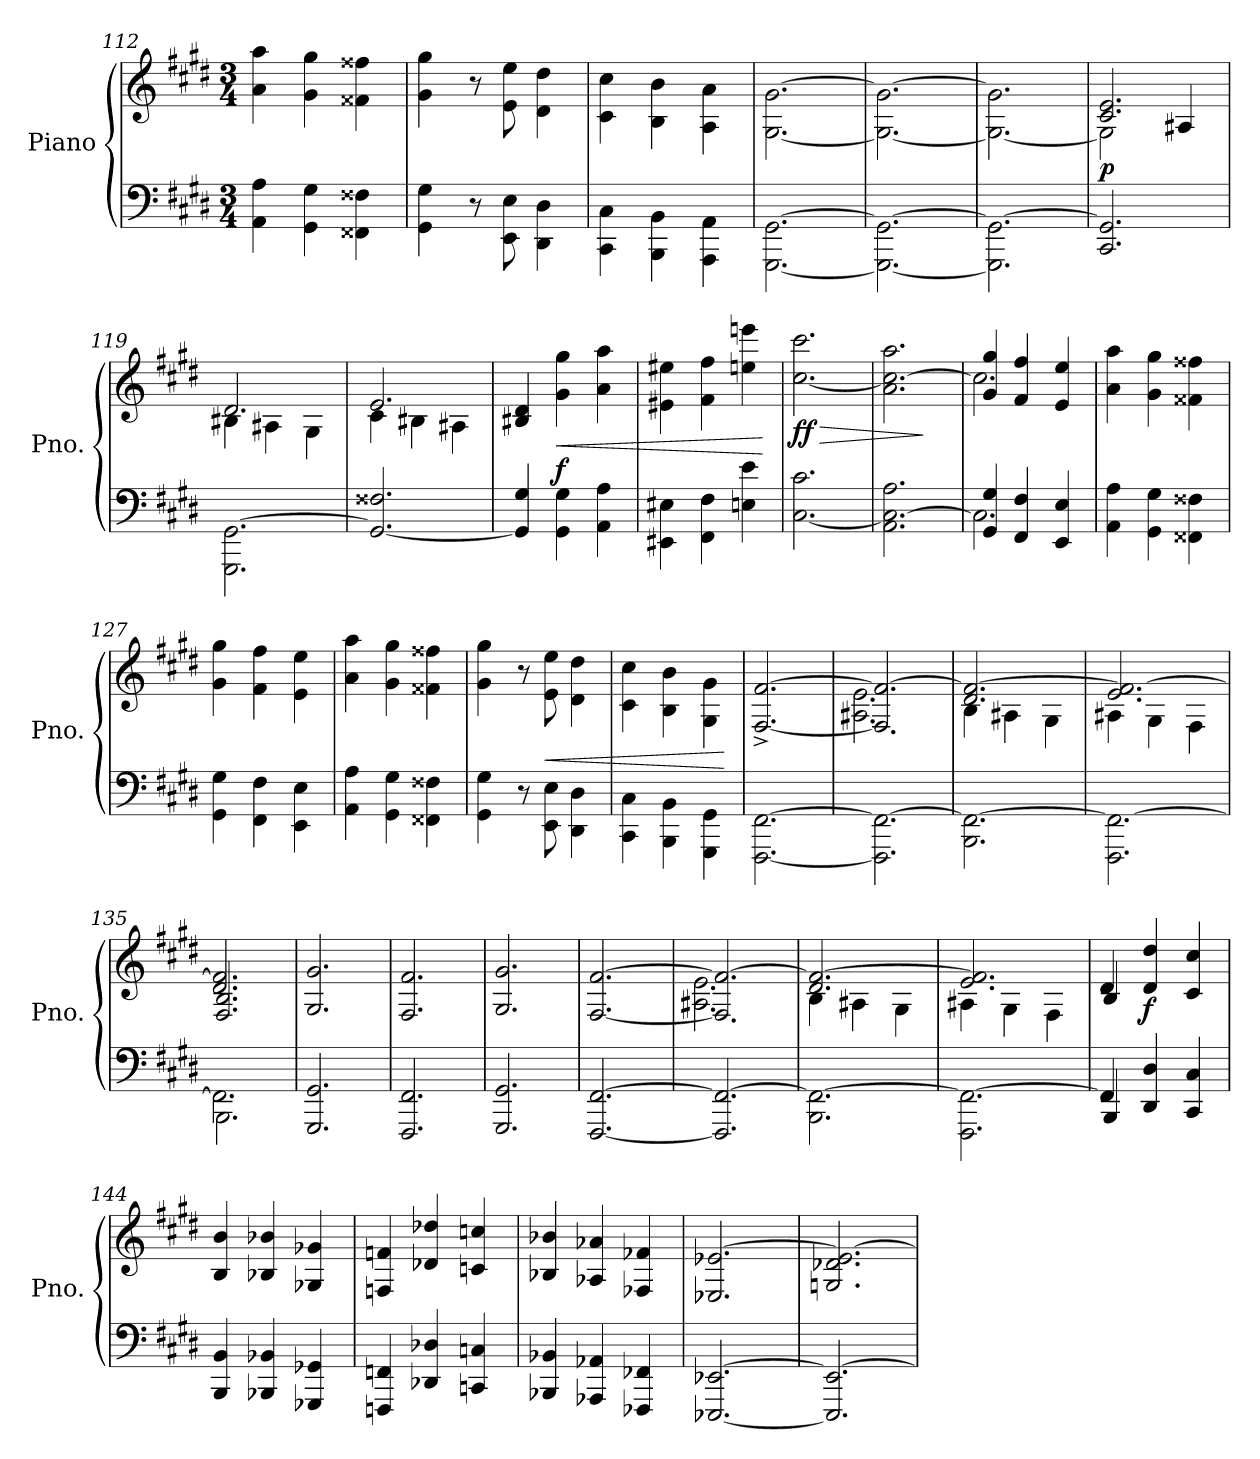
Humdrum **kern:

**kern	**kern	**dynam
*part1	*part1	*part1
*staff2	*staff1	*staff1/2
*I"Piano	*	*
*I'Pno.	*	*
*clefF4	*clefG2	*
*k[f#c#g#d#]	*k[f#c#g#d#]	*
*M3/4	*M3/4	*
=112	=112	=112
4AA\ 4A\	4a\ 4aa\	.
4GG#\ 4G#\	4g#\ 4gg#\	.
4FF##X\ 4F##X\	4f##X\ 4ff##X\	.
=113	=113	=113
4GG#\ 4G#\	4g#\ 4gg#\	.
8r	8r	.
8EE\ 8E\	8e\ 8ee\	.
4DD#\ 4D#\	4d#\ 4dd#\	.
=114	=114	=114
4CC#\ 4C#\	4c#\ 4cc#\	.
4BBB\ 4BB\	4B\ 4b\	.
4AAA\ 4AA\	4A\ 4a\	.
=115	=115	=115
[2.GGG#\ [2.GG#\	[2.G#\ [2.g#\	.
=116	=116	=116
2.GGG#\_ 2.GG#\_	2.G#\_ 2.g#\_	.
!!LO:LB:g=z
=117	=117	=117
2.GGG#\] 2.GG#\_	2.G#\_ 2.g#\]	.
=118	=118	=118
*	*^	*
!	!	!	!LO:DY:a=2
2.CC#/ 2.GG#/]	2G#\]	2.c#/ 2.e/	p
.	4A#X/	.	.
!!LO:PB:g=z	!!
=119	=119	=119	=119
*^	*	*	*
4ryy	2.GGG#\ [2.GG#\	4B#X\	2.d#/	.
4ryy	.	4A#X\	.	.
4ryy	.	4G#\	.	.
*v	*v	*	*	*
=120	=120	=120	=120
2.GG#/_ 2.F##X/	4c#\	2.e/	.
.	4B#X\	.	.
.	4A#X\	.	.
*	*v	*v	*
=121	=121	=121
4GG#/] 4G#/	4B#X/ 4d#/	.
!	!	!LO:HP:b
!	!	!LO:DY:n=1:a=2
4GG#\ 4G#\	4g#\ 4gg#\	< f
4AA\ 4A\	4a\ 4aa\	.
=122	=122	=122
4EE#X\ 4E#X\	4e#X\ 4ee#X\	.
4FF#\ 4F#\	4f#\ 4ff#\	.
4En\ 4e\	4een\ 4eeen\	.
.	.	[
=123	=123	=123
!	!	!LO:HP:b
!	!	!LO:DY:n=1:b
[2.C#\ 2.c#\	[2.cc#\ 2.ccc#\	> ff
=124	=124	=124
2.AA\ 2.C#\_ 2.A\	2.a\ 2.cc#\_ 2.aa\	.
.	.	]
=125	=125	=125
*^	*^	*
2.C#\]	4GG#/ 4G#/	2.cc#\]	4g#/ 4gg#/	.
.	4FF#/ 4F#/	.	4f#/ 4ff#/	.
.	4EE/ 4E/	.	4e/ 4ee/	.
*v	*v	*	*	*
*	*v	*v	*
=126	=126	=126
4AA\ 4A\	4a\ 4aa\	.
4GG#\ 4G#\	4g#\ 4gg#\	.
4FF##X\ 4F##X\	4f##X\ 4ff##X\	.
!!LO:LB:g=z
=127	=127	=127
4GG#\ 4G#\	4g#\ 4gg#\	.
4FF#\ 4F#\	4f#\ 4ff#\	.
4EE\ 4E\	4e\ 4ee\	.
!!LO:LB:g=z
=128	=128	=128
4AA\ 4A\	4a\ 4aa\	.
4GG#\ 4G#\	4g#\ 4gg#\	.
4FF##X\ 4F##X\	4f##X\ 4ff##X\	.
=129	=129	=129
4GG#\ 4G#\	4g#\ 4gg#\	.
8r	8r	.
!	!	!LO:HP:b
8EE\ 8E\	8e\ 8ee\	<
4DD#\ 4D#\	4d#\ 4dd#\	.
=130	=130	=130
4CC#\ 4C#\	4c#\ 4cc#\	.
4BBB\ 4BB\	4B\ 4b\	.
4GGG#\ 4GG#\	4G#\ 4g#\	.
.	.	[
=131	=131	=131
[2.FFF#\ [2.FF#\	[2.F#/^ [2.f#/^	.
=132	=132	=132
*	*^	*
2.FFF#\] 2.FF#\_	2.F#/] 2.f#/_	2.A#X\ 2.e\	.
=133	=133	=133	=133
2.BBB\ 2.FF#\_	2.d#/ 2.f#/_	4B\	.
.	.	4A#X\	.
.	.	4G#\	.
=134	=134	=134	=134
2.FFF#\ 2.FF#\_	2.e/ 2.f#/_	4A#X\	.
.	.	4G#\	.
.	.	4F#\	.
=135	=135	=135	=135
*^	*	*	*
2.FF#\]	2.BBB\	2.d#/ 2.f#/]	2.F#/ 2.B/	.
*v	*v	*	*	*
*	*v	*v	*
=136	=136	=136
2.GGG#/ 2.GG#/	2.G#/ 2.g#/	.
!!LO:LB:g=z
=137	=137	=137
2.FFF#/ 2.FF#/	2.F#/ 2.f#/	.
!!LO:PB:g=z
=138	=138	=138
2.GGG#/ 2.GG#/	2.G#/ 2.g#/	.
=139	=139	=139
[2.FFF#/ [2.FF#/	[2.F#/ [2.f#/	.
=140	=140	=140
*	*^	*
2.FFF#/] 2.FF#/_	2.F#/] 2.f#/_	2.A#X\ 2.e\	.
=141	=141	=141	=141
2.BBB\ 2.FF#\_	2.d#/ 2.f#/_	4B\	.
.	.	4A#X\	.
.	.	4G#\	.
=142	=142	=142	=142
2.FFF#\ 2.FF#\_	2.e/ 2.f#/]	4A#X\	.
.	.	4G#\	.
.	.	4F#\	.
=143	=143	=143	=143
*^	*	*	*
4FF#/]	4BBB/	4d#/	4B/	.
!	!	!	!	!LO:DY:b
4DD#/ 4D#/	2ryy	4d#/ 4dd#/	2ryy	f
4CC#/ 4C#/	.	4c#/ 4cc#/	.	.
*v	*v	*	*	*
*	*v	*v	*
=144	=144	=144
4BBB/ 4BB/	4B/ 4b/	.
4BBB-X/ 4BB-X/	4B-X/ 4b-X/	.
4GGG-X/ 4GG-X/	4G-X/ 4g-X/	.
=145	=145	=145
4FFFn/ 4FFn/	4Fn/ 4fn/	.
4DD-X/ 4D-X/	4d-X/ 4dd-X/	.
4CCn/ 4Cn/	4cn/ 4ccn/	.
=146	=146	=146
4BBB-X/ 4BB-X/	4B-X/ 4b-X/	.
4AAA-X/ 4AA-X/	4A-X/ 4a-X/	.
4FFF-X/ 4FF-X/	4F-X/ 4f-X/	.
!!LO:LB:g=z
=147	=147	=147
[2.EEE-X/ [2.EE-X/	2.E-X/ [2.e-X/	.
=148	=148	=148
2.EEE-/] 2.EE-/_	2.Gn/ 2.d-X/ 2.e-/_	.
=	=	=
*-	*-	*-
